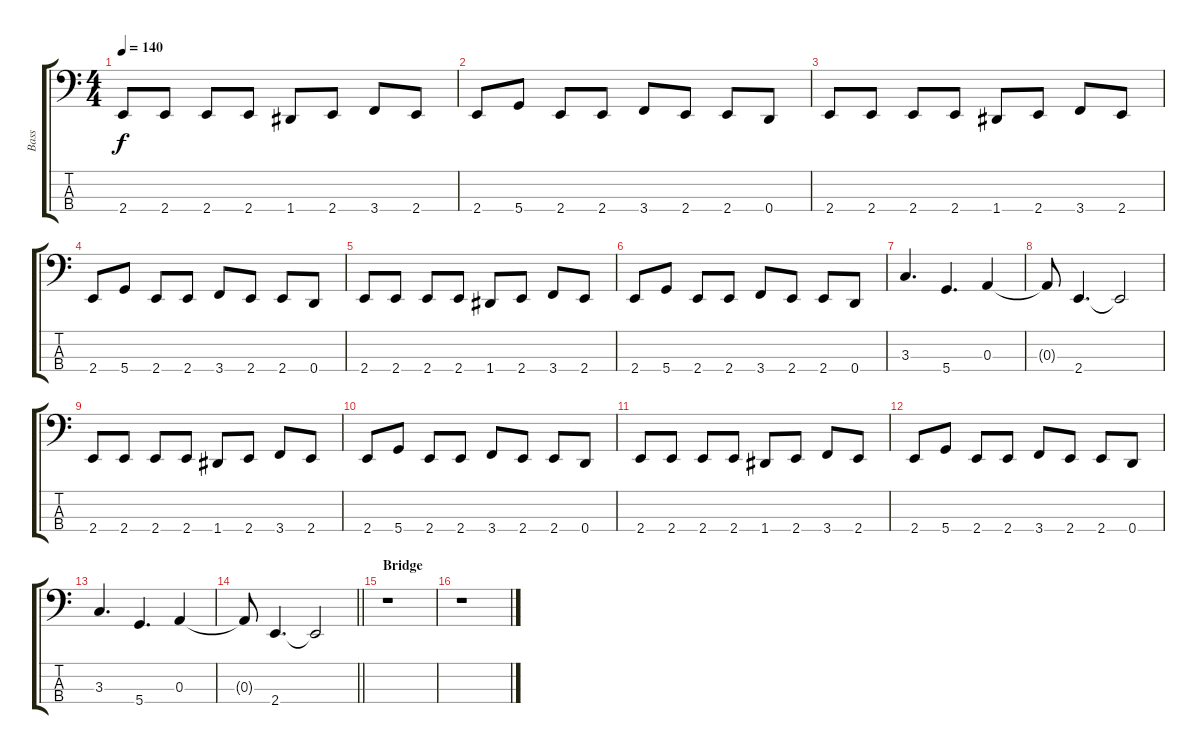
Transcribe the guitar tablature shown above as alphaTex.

\track ("Bass" "Bass") {instrument electricbassfinger}
\staff {score tabs}
\tuning (G2 D2 A1 D1) {hide}
\ts (4 4)
\tempo 140
\clef f4
\ks c
2.4.8{dy f} 2.4.8 2.4.8 2.4.8 1.4.8 2.4.8 3.4.8 2.4.8 |
2.4.8 5.4.8 2.4.8 2.4.8 3.4.8 2.4.8 2.4.8 0.4.8 |
2.4.8 2.4.8 2.4.8 2.4.8 1.4.8 2.4.8 3.4.8 2.4.8 |
2.4.8 5.4.8 2.4.8 2.4.8 3.4.8 2.4.8 2.4.8 0.4.8 |
2.4.8 2.4.8 2.4.8 2.4.8 1.4.8 2.4.8 3.4.8 2.4.8 |
2.4.8 5.4.8 2.4.8 2.4.8 3.4.8 2.4.8 2.4.8 0.4.8 |
3.3.4{d} 5.4.4{d} 0.3.4 |
0.3{t}.8 2.4.4{d} 2.4{t}.2 |
2.4.8 2.4.8 2.4.8 2.4.8 1.4.8 2.4.8 3.4.8 2.4.8 |
2.4.8 5.4.8 2.4.8 2.4.8 3.4.8 2.4.8 2.4.8 0.4.8 |
2.4.8 2.4.8 2.4.8 2.4.8 1.4.8 2.4.8 3.4.8 2.4.8 |
2.4.8 5.4.8 2.4.8 2.4.8 3.4.8 2.4.8 2.4.8 0.4.8 |
3.3.4{d} 5.4.4{d} 0.3.4 |
\barLineRight lightlight
0.3{t}.8 2.4.4{d} 2.4{t}.2 |
\section ("" "Bridge")
r.1 |
r.1
